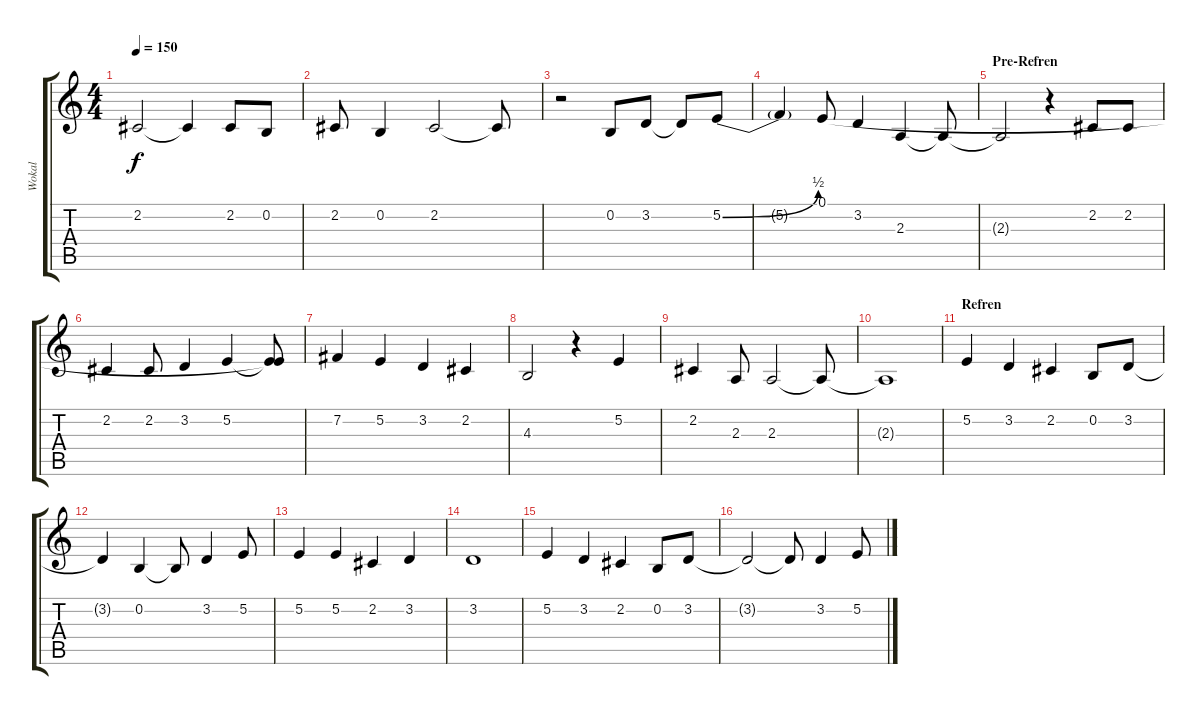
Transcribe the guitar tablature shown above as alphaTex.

\track ("Wokal" "Wokal") {instrument voiceoohs}
\staff {score tabs}
\tuning (E4 B3 G3 D3 A2 E2) {hide}
\ts (4 4)
\tempo 150
\clef g2
\ks c
2.2.2{dy f} 2.2{t}.4 2.2.8 0.2.8 |
2.2.8 0.2.4 2.2.2 2.2{t}.8 |
r.2 0.2.8 3.2.8 3.2{t}.8 5.2{be (bend 0 0 60 2)}.8 |
5.2{t}.4 0.1.8 3.2.4 2.3.4 2.3{t}.8 |
\section ("" "Pre-Refren")
2.3{t}.2 r.4 2.2.8 2.2.8 |
2.2.4 2.2.8 3.2.4 5.2.4 (0.1{t} 5.2{t}).8 |
7.2.4 5.2.4 3.2.4 2.2.4 |
4.3.2 r.4 5.2.4 |
2.2.4 2.3.8 2.3.2 2.3{t}.8 |
2.3{t}.1 |
\section ("" "Refren")
5.2.4 3.2.4 2.2.4 0.2.8 3.2.8 |
3.2{t}.4 0.2.4 0.2{t}.8 3.2.4 5.2.8 |
5.2.4 5.2.4 2.2.4 3.2.4 |
3.2.1 |
5.2.4 3.2.4 2.2.4 0.2.8 3.2.8 |
3.2{t}.2 3.2{t}.8 3.2.4 5.2.8
